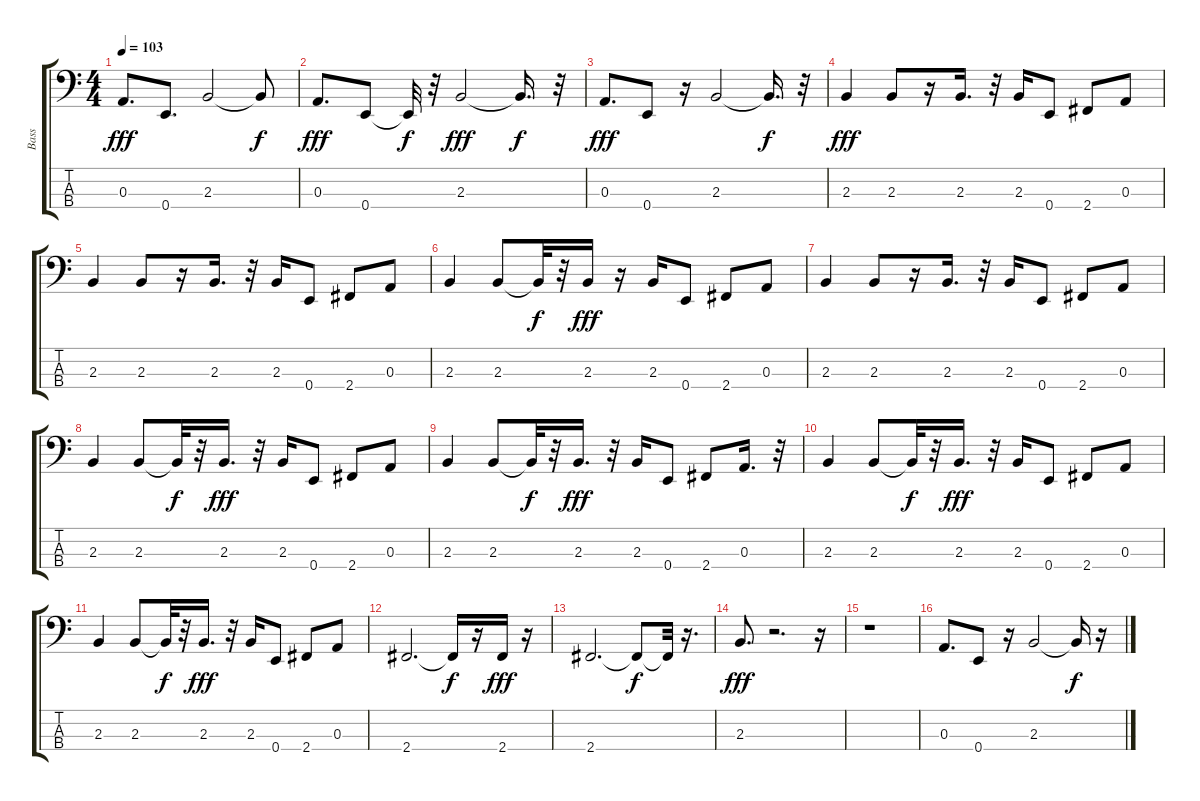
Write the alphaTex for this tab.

\track ("Bass" "Bass") {instrument electricbassfinger}
\staff {score tabs}
\tuning (G2 D2 A1 E1) {hide}
\ts (4 4)
\tempo 103
\clef f4
\ks c
0.3.8{d dy fff} 0.4.8{d} 2.3.2 2.3{t}.8{dy f} |
0.3.8{d dy fff} 0.4.8 0.4{t}.32{dy f} r.32 2.3.2{dy fff} 2.3{t}.16{d dy f} r.32 |
0.3.8{d dy fff} 0.4.8 r.16 2.3.2 2.3{t}.16{d dy f} r.32 |
2.3.4{dy fff} 2.3.8 r.16 2.3.16{d} r.32 2.3.16 0.4.8 2.4.8 0.3.8 |
2.3.4 2.3.8 r.16 2.3.16{d} r.32 2.3.16 0.4.8 2.4.8 0.3.8 |
2.3.4 2.3.8 2.3{t}.32{dy f} r.32 2.3.16{dy fff} r.16 2.3.16 0.4.8 2.4.8 0.3.8 |
2.3.4 2.3.8 r.16 2.3.16{d} r.32 2.3.16 0.4.8 2.4.8 0.3.8 |
2.3.4 2.3.8 2.3{t}.32{dy f} r.32 2.3.16{d dy fff} r.32 2.3.16 0.4.8 2.4.8 0.3.8 |
2.3.4 2.3.8 2.3{t}.32{dy f} r.32 2.3.16{d dy fff} r.32 2.3.16 0.4.8 2.4.8 0.3.16{d} r.32 |
2.3.4 2.3.8 2.3{t}.32{dy f} r.32 2.3.16{d dy fff} r.32 2.3.16 0.4.8 2.4.8 0.3.8 |
2.3.4 2.3.8 2.3{t}.32{dy f} r.32 2.3.16{d dy fff} r.32 2.3.16 0.4.8 2.4.8 0.3.8 |
2.4.2{d} 2.4{t}.16{dy f} r.16 2.4.16{dy fff} r.16 |
2.4.2{d} 2.4{t}.8{dy f} 2.4{t}.32 r.16{d} |
2.3.8{d dy fff} r.2{d} r.16 |
r.1 |
0.3.8{d} 0.4.8 r.16 2.3.2 2.3{t}.16{dy f} r.16
